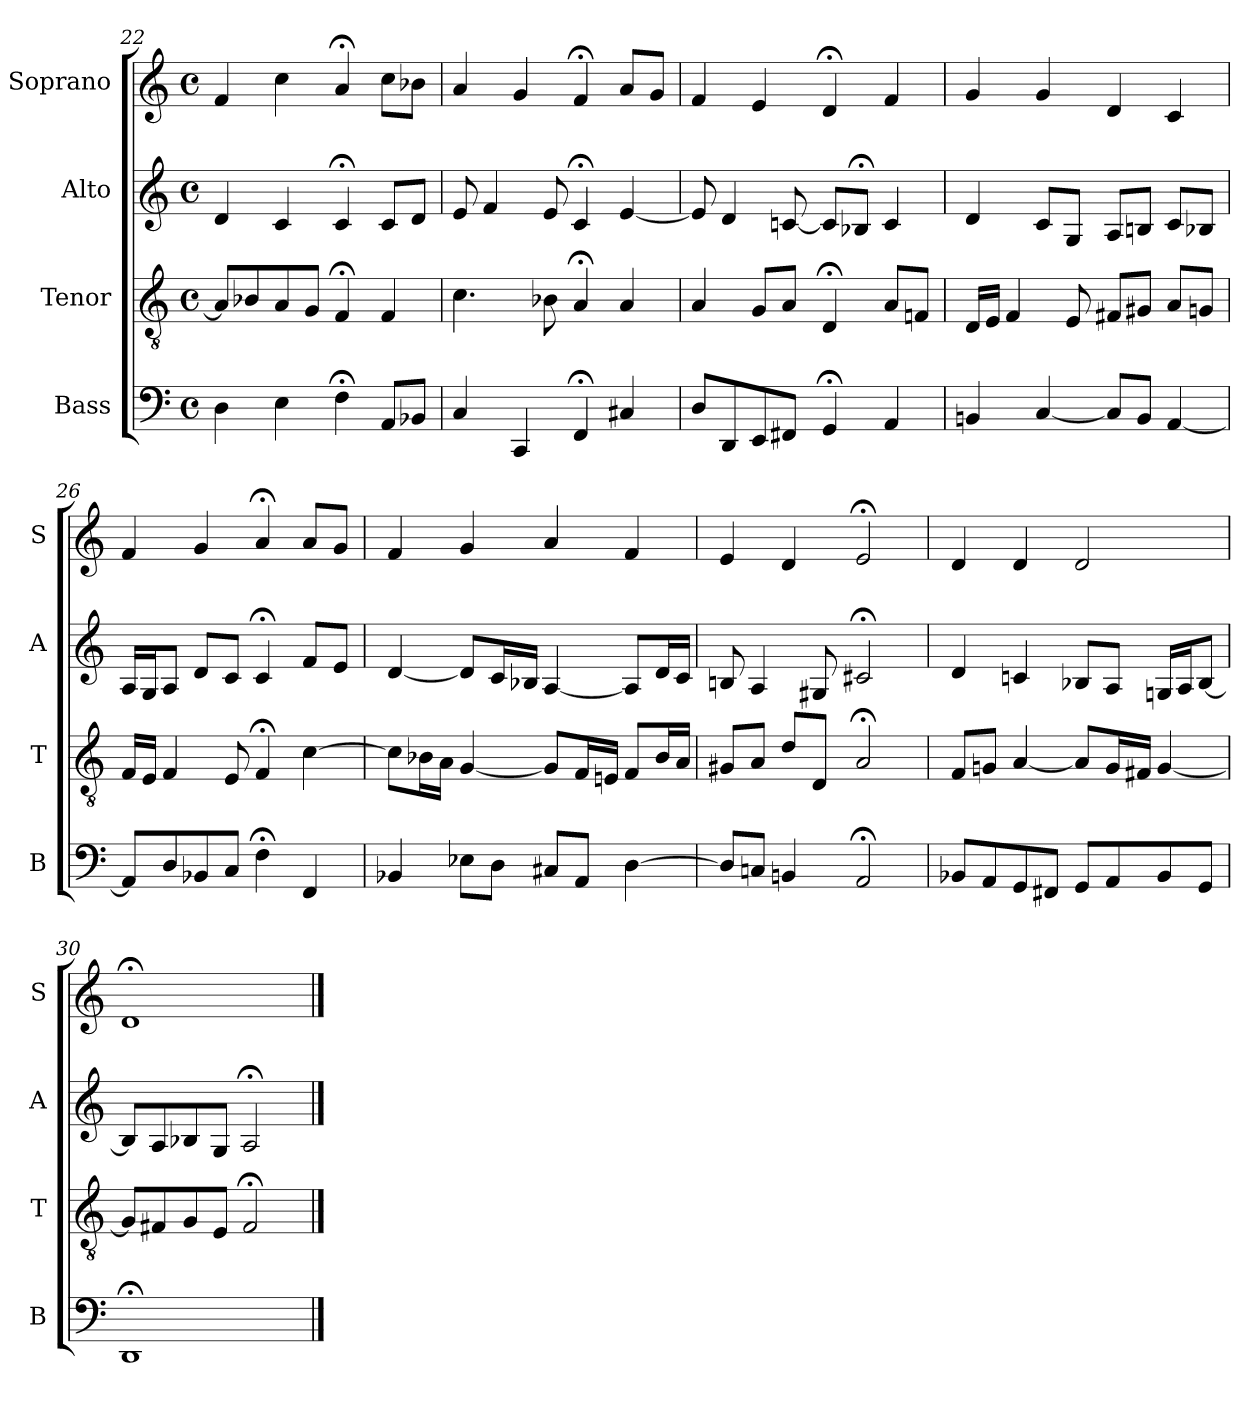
**kern	**kern	**kern	**kern
*part4	*part3	*part2	*part1
*staff4	*staff3	*staff2	*staff1
*I"Bass	*I"Tenor	*I"Alto	*I"Soprano
*I'B	*I'T	*I'A	*I'S
*clefF4	*clefGv2	*clefG2	*clefG2
*k[]	*k[]	*k[]	*k[]
*D:dor	*D:dor	*D:dor	*D:dor
*M4/4	*M4/4	*M4/4	*M4/4
*met(c)	*met(c)	*met(c)	*met(c)
=22	=22	=22	=22
4D	8AL]	4d	4f
.	8B-X	.	.
4Ei	8Ai	4ci	4cci
.	8GJ	.	.
4F;<	4F;<	4c;<	4a;<
8AAL	4F	8cL	8ccL
8BB-XJ	.	8dJ	8b-XJ
=23	=23	=23	=23
4C	4.c	8e	4a
.	.	4f	.
4CC	.	.	4g
.	8B-X	8e	.
4FF;<	4A;<	4c;<	4f;<
4C#X	4A	[4e	8aL
.	.	.	8gJ
=24	=24	=24	=24
8DL	4A	8e]	4f
8DD	.	4d	.
8EE	8GL	.	4e
8FF#XJ	8AJ	[8cn	.
4GG;<	4D;<	8cL]	4d;<
.	.	8B-X;<J	.
4AA	8AL	4c	4f
.	8FnJ	.	.
=25	=25	=25	=25
4BBn	16DLL	4d	4g
.	16EJJ	.	.
.	4F	.	.
[4C	.	8cL	4g
.	8E	8GJ	.
8CL]	8F#XL	8AL	4d
8BBJ	8G#XJ	8BnJ	.
[4AA	8AL	8cL	4c
.	8GnJ	8B-XJ	.
=26	=26	=26	=26
8AAL]	16FLL	16ALL	4f
.	16EJJ	16GJ	.
8D	4F	8AJ	.
8BB-X	.	8dL	4g
8CJ	8E	8cJ	.
4F;<	4F;<	4c;<	4a;<
4FF	[4c	8fL	8aL
.	.	8eJ	8gJ
=27	=27	=27	=27
4BB-X	8cL]	[4d	4f
.	16B-XL	.	.
.	16AJJ	.	.
8E-XL	[4G	8dL]	4g
8DJ	.	16cL	.
.	.	16B-XJJ	.
8C#XL	8GL]	[4A	4a
8AAJ	16FL	.	.
.	16EnJJ	.	.
[4D	8FL	8AL]	4f
.	16B-L	16dL	.
.	16AJJ	16cJJ	.
=28	=28	=28	=28
8DL]	8G#XL	8Bn	4e
8CnJ	8AJ	4A	.
4BBn	8dL	.	4d
.	8DJ	8G#X	.
2AA;<	2A;<	2c#X;<	2e;<
=29	=29	=29	=29
8BB-XL	8FL	4d	4d
8AA	8GnJ	.	.
8GG	[4A	4cn	4d
8FF#XJ	.	.	.
8GGL	8AL]	8B-XL	2d
8AA	16GL	8AJ	.
.	16F#XJJ	.	.
8BB-	[4G	16GnLL	.
.	.	16AJ	.
8GGJ	.	[8B-J	.
=30	=30	=30	=30
1DD;<i	8GiL]	8B-iL]	1d;<i
.	8F#X	8A	.
.	8G	8B-X	.
.	8EJ	8GJ	.
.	2F#;<	2A;<	.
==	==	==	==
*-	*-	*-	*-
